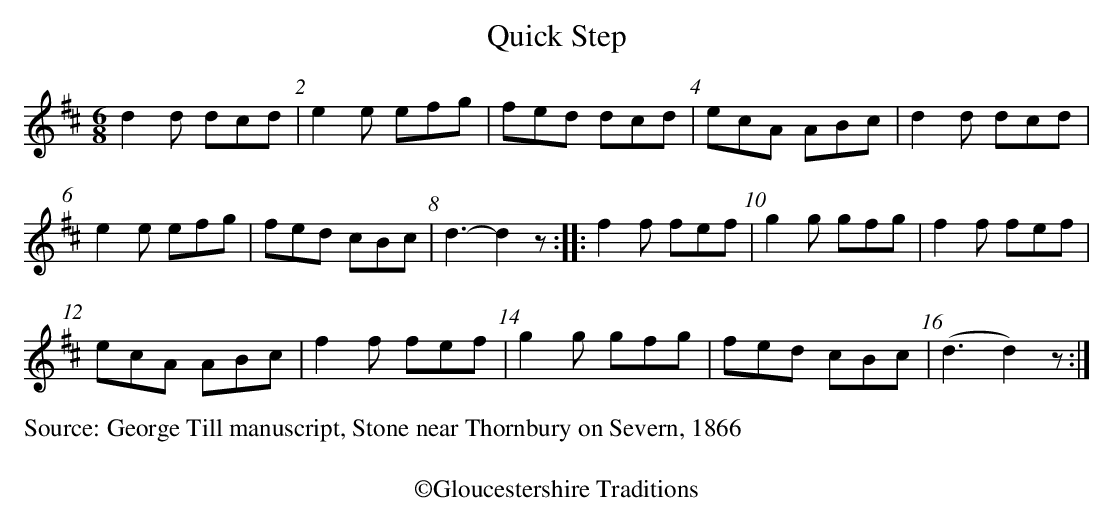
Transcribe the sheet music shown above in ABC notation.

X:1
T:Quick Step
M:6/8
L:1/8
K:D
d2 d dcd | e2 e efg | fed dcd | ecA ABc | d2 d dcd |
 e2 e efg | fed cBc| d3-d2 z ::\
f2 f fef | g2 g gfg | f2 f fef |
 ecA ABc | f2 f fef | g2 g gfg |\
 fed cBc | (d3 d2) z:|
